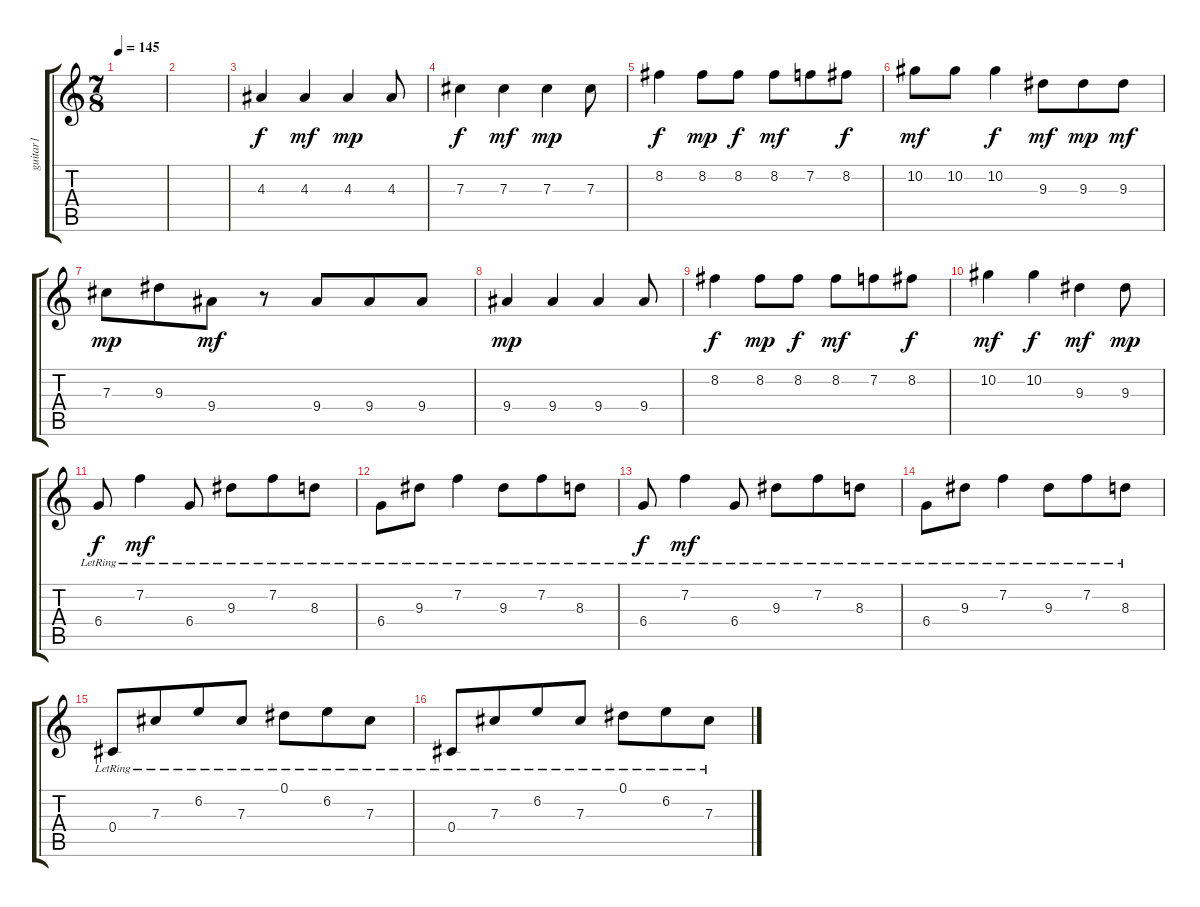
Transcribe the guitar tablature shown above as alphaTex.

\track ("guitar1" "guitar1") {instrument distortionguitar}
\staff {score tabs}
\tuning (Eb4 Bb3 Gb3 Db3 Ab2 Db2) {hide}
\ts (7 8)
\tempo 145
\clef g2
\ks c
|
|
4.3.4{instrument electricguitarclean} 4.3.4{dy mf} 4.3.4{dy mp} 4.3.8 |
7.3.4{dy f} 7.3.4{dy mf} 7.3.4{dy mp} 7.3.8 |
8.2.4{dy f} 8.2.8{dy mp} 8.2.8{dy f} 8.2.8{dy mf} 7.2.8 8.2.8{dy f} |
10.2.8{dy mf} 10.2.8 10.2.4{dy f} 9.3.8{dy mf} 9.3.8{dy mp} 9.3.8{dy mf} |
7.3.8{dy mp} 9.3.8 9.4.8{dy mf} r.8 9.4.8 9.4.8 9.4.8 |
9.4.4{dy mp} 9.4.4 9.4.4 9.4.8 |
8.2.4{dy f} 8.2.8{dy mp} 8.2.8{dy f} 8.2.8{dy mf} 7.2.8 8.2.8{dy f} |
10.2.4{dy mf} 10.2.4{dy f} 9.3.4{dy mf} 9.3.8{dy mp} |
6.4{lr}.8{dy f} 7.2{lr}.4{dy mf} 6.4{lr}.8 9.3{lr}.8 7.2{lr}.8 8.3{lr}.8 |
6.4{lr}.8 9.3{lr}.8 7.2{lr}.4 9.3{lr}.8 7.2{lr}.8 8.3{lr}.8 |
6.4{lr}.8{dy f} 7.2{lr}.4{dy mf} 6.4{lr}.8 9.3{lr}.8 7.2{lr}.8 8.3{lr}.8 |
6.4{lr}.8 9.3{lr}.8 7.2{lr}.4 9.3{lr}.8 7.2{lr}.8 8.3{lr}.8 |
0.4{lr}.8 7.3{lr}.8 6.2{lr}.8 7.3{lr}.8 0.1{lr}.8 6.2{lr}.8 7.3{lr}.8 |
0.4{lr}.8 7.3{lr}.8 6.2{lr}.8 7.3{lr}.8 0.1{lr}.8 6.2{lr}.8 7.3{lr}.8
